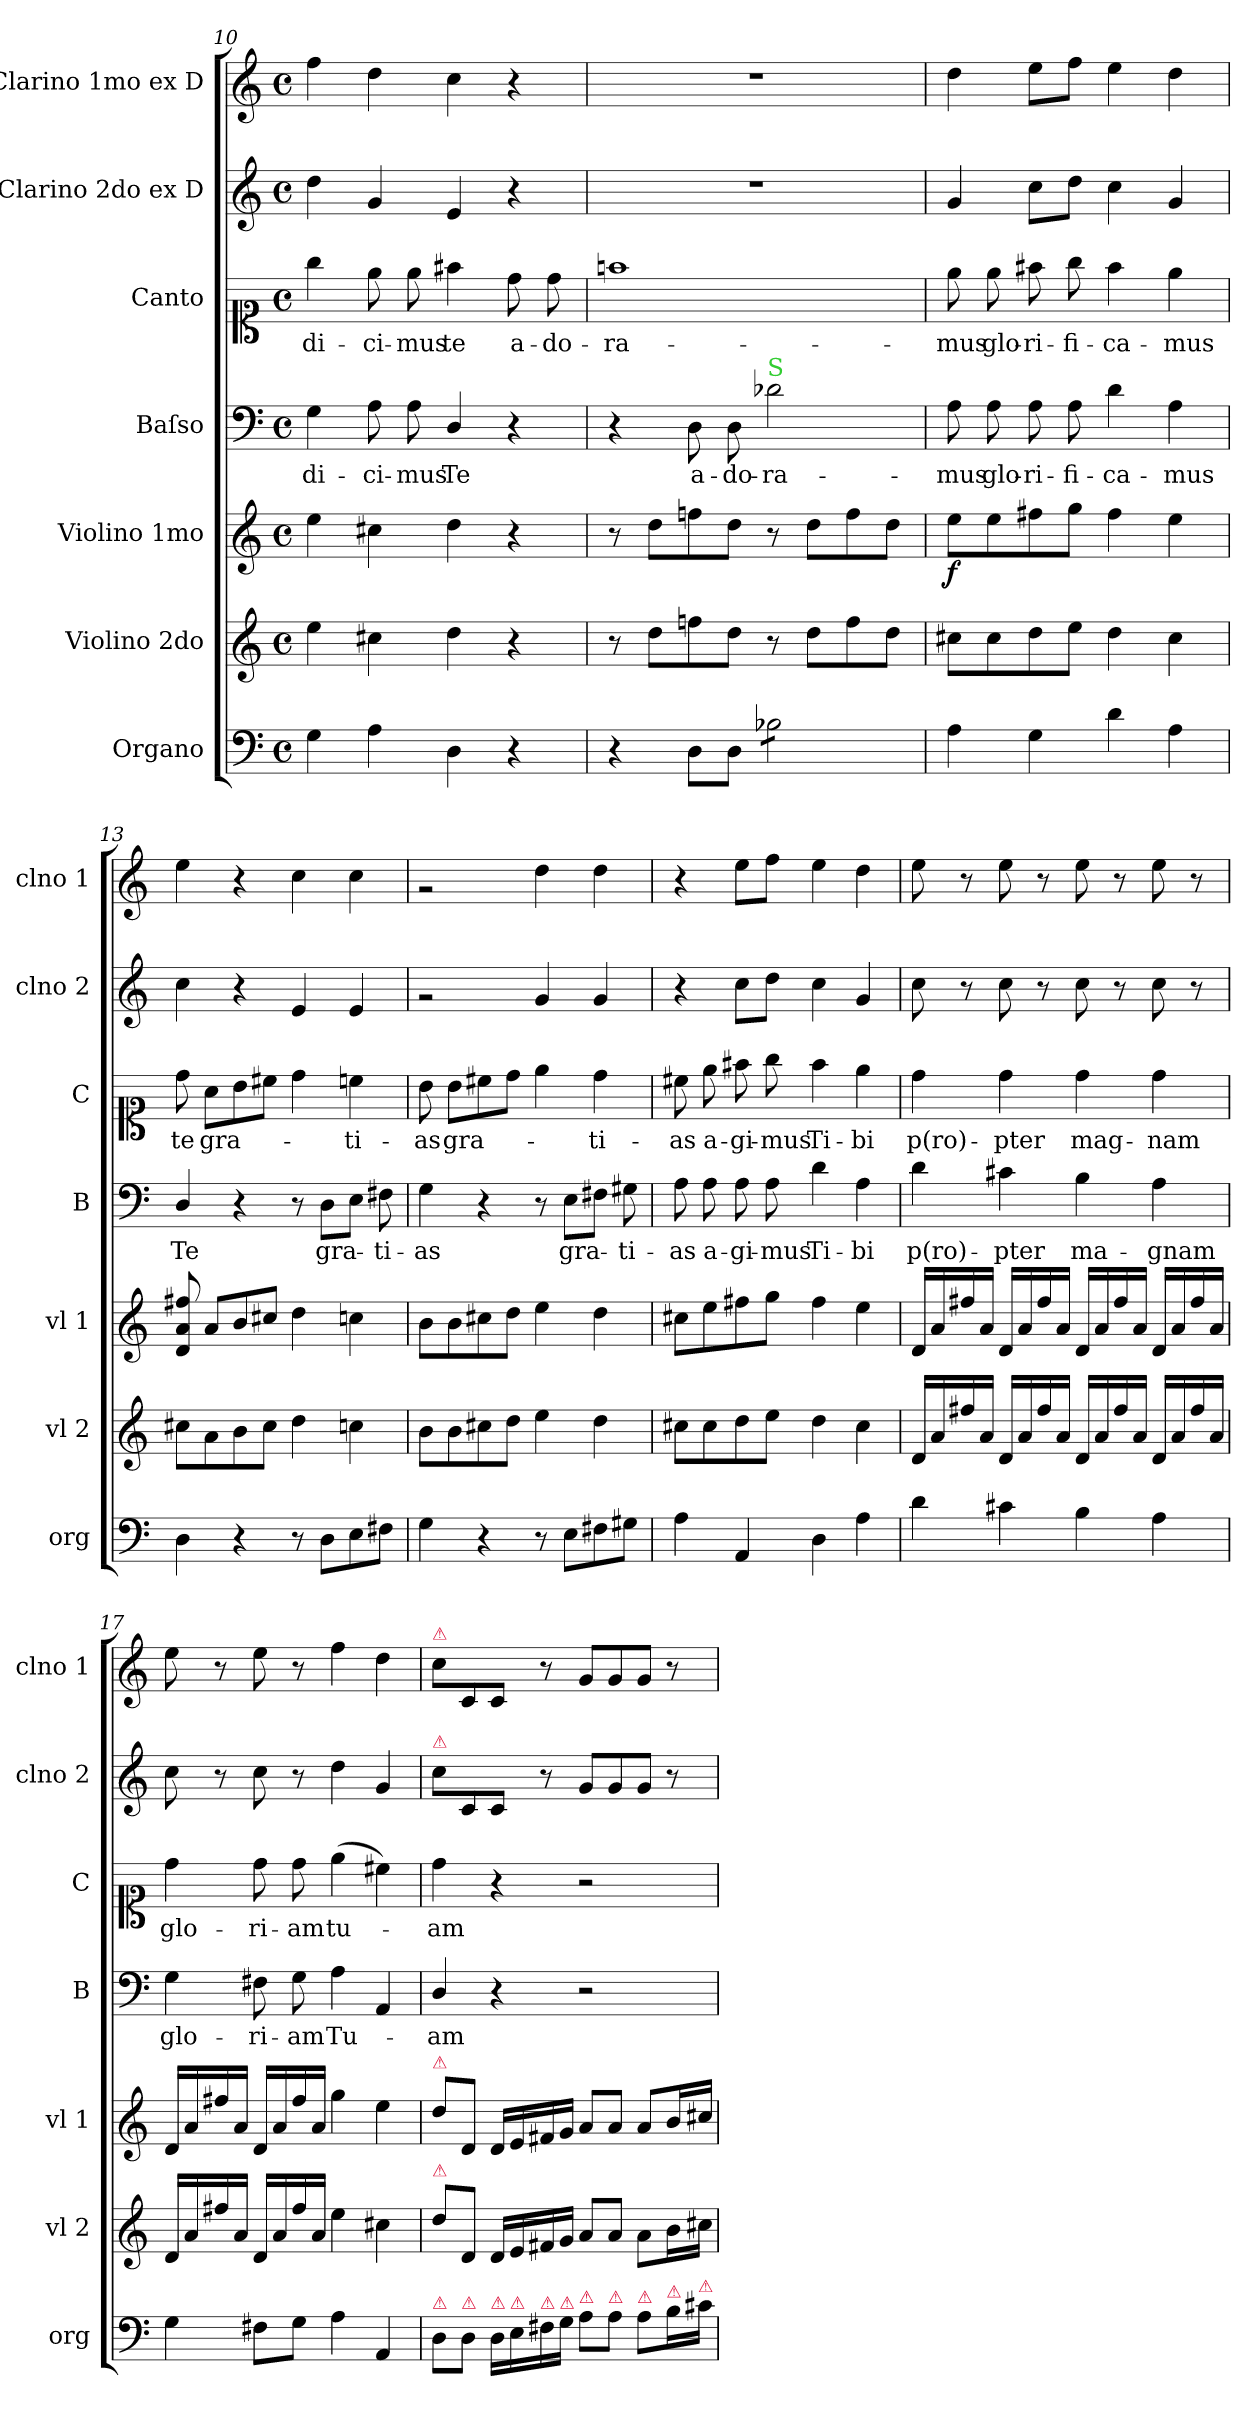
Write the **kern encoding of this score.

**kern	**kern	**kern	**dynam	**kern	**text	**kern	**text	**kern	**kern
*part7	*part6	*part5	*part5	*part4	*part4	*part3	*part3	*part2	*part1
*staff7	*staff6	*staff5	*staff5	*staff4	*staff4	*staff3	*staff3	*staff2	*staff1
*I"Organo	*I"Violino 2do	*I"Violino 1mo	*	*I"Baſso	*	*I"Canto	*	*I"Clarino 2do ex D	*I"Clarino 1mo ex D
*I'org	*I'vl 2	*I'vl 1	*	*I'B	*	*I'C	*	*I'clno 2	*I'clno 1
*clefF4	*clefG2	*clefG2	*	*clefF4	*	*clefC1	*	*clefG2	*clefG2
*	*	*	*	*	*	*	*	*ITrd6c10	*ITrd6c10
*	*	*	*	*	*	*	*	*k[f#c#]	*k[f#c#]
*M4/4	*M4/4	*M4/4	*	*M4/4	*	*M4/4	*	*M4/4	*M4/4
*met(c)	*met(c)	*met(c)	*	*met(c)	*	*met(c)	*	*met(c)	*met(c)
=10	=10	=10	=10	=10	=10	=10	=10	=10	=10
4G\	4ee\	4ee\	.	4G\	-di-	4gg\	-di-	4e\	4g\
4A\	4cc#\	4cc#\	.	8A\	-ci-	8ee\	-ci-	4A/	4e\
.	.	.	.	8A\	-mus	8ee\	-mus	.	.
4D\	4dd\	4dd\	.	4D/	Te	4ff#\	te	4F#/	4d\
4r	4r	4r	.	4r	.	8dd\	a-	4r	4r
.	.	.	.	.	.	8dd\	-do-	.	.
=11	=11	=11	=11	=11	=11	=11	=11	=11	=11
!	!	!	!LO:DY:b	!	!	!	!	!	!
4r	8r	8r	po	4r	.	1ffn	-ra-	1r	1r
.	8dd\L	8dd\L	.	.	.	.	.	.	.
8D\L	8ffn\	8ffn\	.	8D\	a-	.	.	.	.
8D\J	8dd\J	8dd\J	.	8D\	-do-	.	.	.	.
!	!	!	!	!LO:TX:a:color=limegreen:t=S	!	!	!	!	!
!LO:TX:a:t=....	!	!	!	!	!	!	!	!	!
*tremolo	*	*	*	*	*	*	*	*	*
8B-X\L	8r	8r	.	2d-X\	-ra-	.	.	.	.
8B-X\	8dd\L	8dd\L	.	.	.	.	.	.	.
8B-X\	8ff\	8ff\	.	.	.	.	.	.	.
8B-X\J	8dd\J	8dd\J	.	.	.	.	.	.	.
*Xtremolo	*	*	*	*	*	*	*	*	*
=12	=12	=12	=12	=12	=12	=12	=12	=12	=12
!	!	!	!LO:DY:b	!	!	!	!	!	!
4A\	8cc#\L	8ee\L	f	8A\	-mus	8ee\	-mus	4A/	4e\
.	8cc#\	8ee\	.	8A\	glo-	8ee\	glo-	.	.
4G\	8dd\	8ff#\	.	8A\	-ri-	8ff#X\	-ri-	8d\L	8f#\L
.	8ee\J	8gg\J	.	8A\	-fi-	8gg\	-fi-	8e\J	8g\J
4d\	4dd\	4ff#\	.	4d\	-ca-	4ff#\	-ca-	4d\	4f#\
4A\	4cc#\	4ee\	.	4A\	-mus	4ee\	-mus	4A/	4e\
=13	=13	=13	=13	=13	=13	=13	=13	=13	=13
4D\	8cc#\L	8d/ 8a/ 8ff#/	.	4D/	Te	8dd\	te	4d\	4f#\
.	8a\	8a/L	.	.	.	8a\L	gra-	.	.
4r	8b\	8b/	.	4r	.	8b\	.	4r	4r
.	8cc#\J	8cc#/J	.	.	.	8cc#\J	.	.	.
8r	4dd\	4dd\	.	8r	.	4dd\	.	4F#/	4d\
8D\L	.	.	.	8D\L	gra-	.	.	.	.
8E\	4ccn\	4ccn\	.	8E\J	.	4ccn\	-ti-	4F#/	4d\
8F#\J	.	.	.	8F#\	-ti-	.	.	.	.
=14	=14	=14	=14	=14	=14	=14	=14	=14	=14
4G\	8b\L	8b\L	.	4G\	-as	8b\	-as	2rg	2rg
.	8b\	8b\	.	.	.	8b\L	gra-	.	.
4r	8cc#\	8cc#X\	.	4r	.	8cc#X\	.	.	.
.	8dd\J	8dd\J	.	.	.	8dd\J	.	.	.
8r	4ee\	4ee\	.	8r	.	4ee\	.	4A/	4e\
8E\L	.	.	.	8E\L	gra-	.	.	.	.
8F#\	4dd\	4dd\	.	8F#\J	.	4dd\	-ti-	4A/	4e\
8G#X\J	.	.	.	8G#X\	-ti-	.	.	.	.
=15	=15	=15	=15	=15	=15	=15	=15	=15	=15
4A\	8cc#\L	8cc#\L	.	8A\	-as	8cc#\	-as	4r	4r
.	8cc#\	8ee\	.	8A\	a-	8ee\	a-	.	.
4AA/	8dd\	8ff#\	.	8A\	-gi-	8ff#\	-gi-	8d\L	8f#\L
.	8ee\J	8gg\J	.	8A\	-mus	8gg\	-mus	8e\J	8g\J
4D\	4dd\	4ff#\	.	4d\	Ti-	4ff#\	Ti-	4d\	4f#\
4A\	4cc#\	4ee\	.	4A\	-bi	4ee\	-bi	4A/	4e\
=16	=16	=16	=16	=16	=16	=16	=16	=16	=16
4d\	16d/LL	16d/LL	.	4d\	p(ro)-	4dd\	p(ro)-	8d\	8f#\
.	16a/	16a/	.	.	.	.	.	.	.
.	16ff#/	16ff#/	.	.	.	.	.	8r	8r
.	16a/JJ	16a/JJ	.	.	.	.	.	.	.
4c#\	16d/LL	16d/LL	.	4c#\	-pter	4dd\	-pter	8d\	8f#\
.	16a/	16a/	.	.	.	.	.	.	.
.	16ff#/	16ff#/	.	.	.	.	.	8r	8r
.	16a/JJ	16a/JJ	.	.	.	.	.	.	.
4B\	16d/LL	16d/LL	.	4B\	ma-	4dd\	mag-	8d\	8f#\
.	16a/	16a/	.	.	.	.	.	.	.
.	16ff#/	16ff#/	.	.	.	.	.	8r	8r
.	16a/JJ	16a/JJ	.	.	.	.	.	.	.
4A\	16d/LL	16d/LL	.	4A\	-gnam	4dd\	-nam	8d\	8f#\
.	16a/	16a/	.	.	.	.	.	.	.
.	16ff#/	16ff#/	.	.	.	.	.	8r	8r
.	16a/JJ	16a/JJ	.	.	.	.	.	.	.
=17	=17	=17	=17	=17	=17	=17	=17	=17	=17
4G\	16d/LL	16d/LL	.	4G\	glo-	4dd\	glo-	8d\	8f#\
.	16a/	16a/	.	.	.	.	.	.	.
.	16ff#/	16ff#/	.	.	.	.	.	8r	8r
.	16a/JJ	16a/JJ	.	.	.	.	.	.	.
8F#\L	16d/LL	16d/LL	.	8F#\	-ri-	8dd\	-ri-	8d\	8f#\
.	16a/	16a/	.	.	.	.	.	.	.
8G\J	16ff#/	16ff#/	.	8G\	-am	8dd\	-am	8r	8r
.	16a/JJ	16a/JJ	.	.	.	.	.	.	.
4A\	4ee\	4gg\	.	4A\	Tu-	(4ee\	tu-	4e\	4g\
4AA/	4cc#\	4ee\	.	4AA/	.	4cc#\)	.	4A/	4e\
=18	=18	=18	=18	=18	=18	=18	=18	=18	=18
!	!	!	!	!	!	!	!	!	!LO:TX:a:color=crimson:t=⚠
!	!	!	!	!	!	!	!	!LO:TX:a:color=crimson:t=⚠	!
!	!	!LO:TX:a:color=crimson:t=⚠	!	!	!	!	!	!	!
!	!LO:TX:a:color=crimson:t=⚠	!	!	!	!	!	!	!	!
!LO:TX:a:color=crimson:t=⚠	!	!	!	!	!	!	!	!	!
8D\L	8dd\L	8dd\L	.	4D/	-am	4dd\	-am	8d\L	8d\L
!LO:TX:a:color=crimson:t=⚠	!	!	!	!	!	!	!	!	!
8D\J	8d/J	8d/J	.	.	.	.	.	8D/	8D/
!LO:TX:a:color=crimson:t=⚠	!	!	!	!	!	!	!	!	!
16D\LL	16d/LL	16d/LL	.	4r	.	4r	.	8D/J	8D/J
!LO:TX:a:color=crimson:t=⚠	!	!	!	!	!	!	!	!	!
16E\	16e/	16e/	.	.	.	.	.	.	.
!LO:TX:a:color=crimson:t=⚠	!	!	!	!	!	!	!	!	!
16F#\	16f#/	16f#/	.	.	.	.	.	8r	8r
!LO:TX:a:color=crimson:t=⚠	!	!	!	!	!	!	!	!	!
16G\JJ	16g/JJ	16g/JJ	.	.	.	.	.	.	.
!LO:TX:a:color=crimson:t=⚠	!	!	!	!	!	!	!	!	!
8A\L	8a/L	8a/L	.	2r	.	2r	.	8A/L	8A/L
!LO:TX:a:color=crimson:t=⚠	!	!	!	!	!	!	!	!	!
8A\J	8a/J	8a/J	.	.	.	.	.	8A/	8A/
!LO:TX:a:color=crimson:t=⚠	!	!	!	!	!	!	!	!	!
8A\L	8a\L	8a/L	.	.	.	.	.	8A/J	8A/J
!LO:TX:a:color=crimson:t=⚠	!	!	!	!	!	!	!	!	!
16B\L	16b\L	16b/L	.	.	.	.	.	8r	8r
!LO:TX:a:color=crimson:t=⚠	!	!	!	!	!	!	!	!	!
16c#\JJ	16cc#\JJ	16cc#/JJ	.	.	.	.	.	.	.
=	=	=	=	=	=	=	=	=	=
*-	*-	*-	*-	*-	*-	*-	*-	*-	*-
